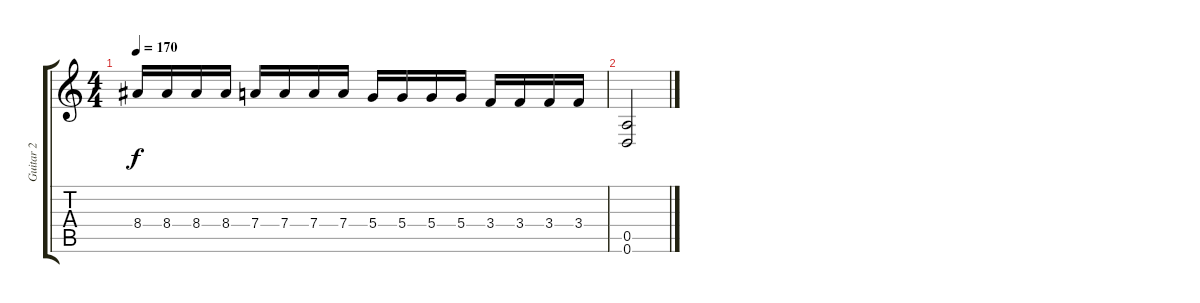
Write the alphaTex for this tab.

\track ("Guitar 2" "Guitar 2") {instrument distortionguitar}
\staff {score tabs}
\tuning (E4 B3 G3 D3 A2 D2) {hide}
\ts (4 4)
\tempo 170
\clef g2
\ks c
8.4.16{dy f} 8.4.16 8.4.16 8.4.16 7.4.16 7.4.16 7.4.16 7.4.16 5.4.16 5.4.16 5.4.16 5.4.16 3.4.16 3.4.16 3.4.16 3.4.16 |
(0.5 0.6).2
